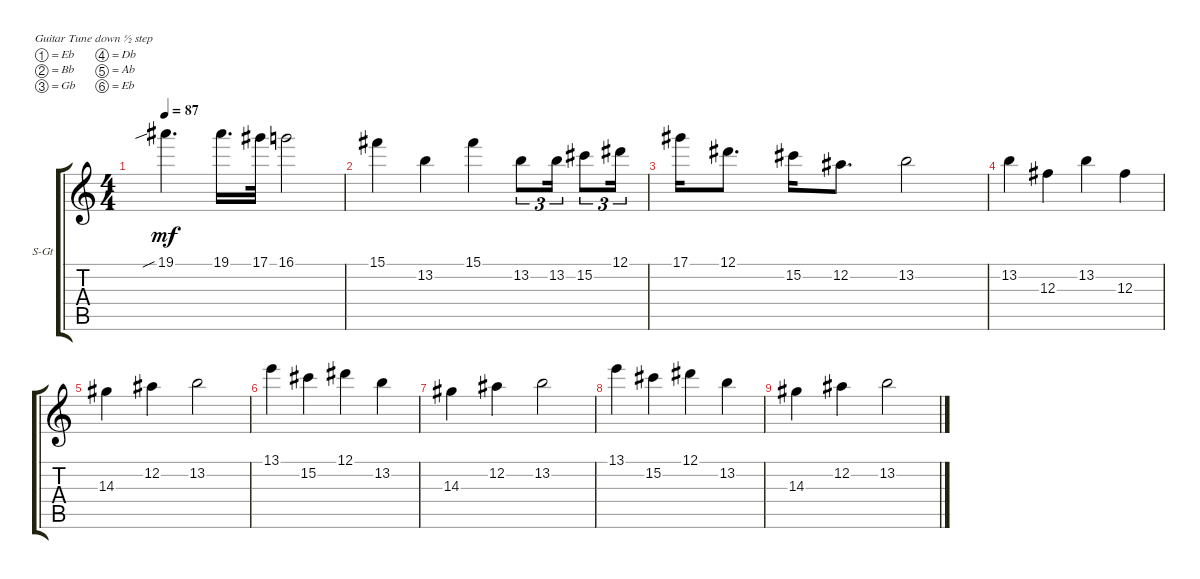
\defaultSystemsLayout 4
\bracketExtendMode groupsimilarinstruments
\firstSystemTrackNameOrientation horizontal
\otherSystemsTrackNameOrientation horizontal
\track ("Arpeggio" "S-Gt") {instrument acousticguitarsteel}
\staff {score tabs}
\tuning (Eb4 Bb3 Gb3 Db3 Ab2 Eb2)
\ts (4 4)
\tempo 87
\clef g2
\scale
0.333333
\ks c
19.1{sib}.4{d dy mf} 19.1.16{d} 17.1.32 16.1.2 |
\scale
0.333333 15.1.4 13.2.4 15.1.4 13.2.8{tu (3 2)} 13.2.16{tu (3 2)} 15.2.8{tu (3 2)} 12.1.16{tu (3 2)} |
\scale
0.333333 17.1.16 12.1.8{d} 15.2.16 12.2.8{d} 13.2.2 |
\scale
0.333333 13.2.4 12.3.4 13.2.4 12.3.4 |
\scale
0.333333 14.3.4 12.2.4 13.2.2 |
\scale
0.333333 13.1.4 15.2.4 12.1.4 13.2.4 |
\scale
0.333333 14.3.4 12.2.4 13.2.2 |
13.1.4 15.2.4 12.1.4 13.2.4 |
14.3.4 12.2.4 13.2.2
